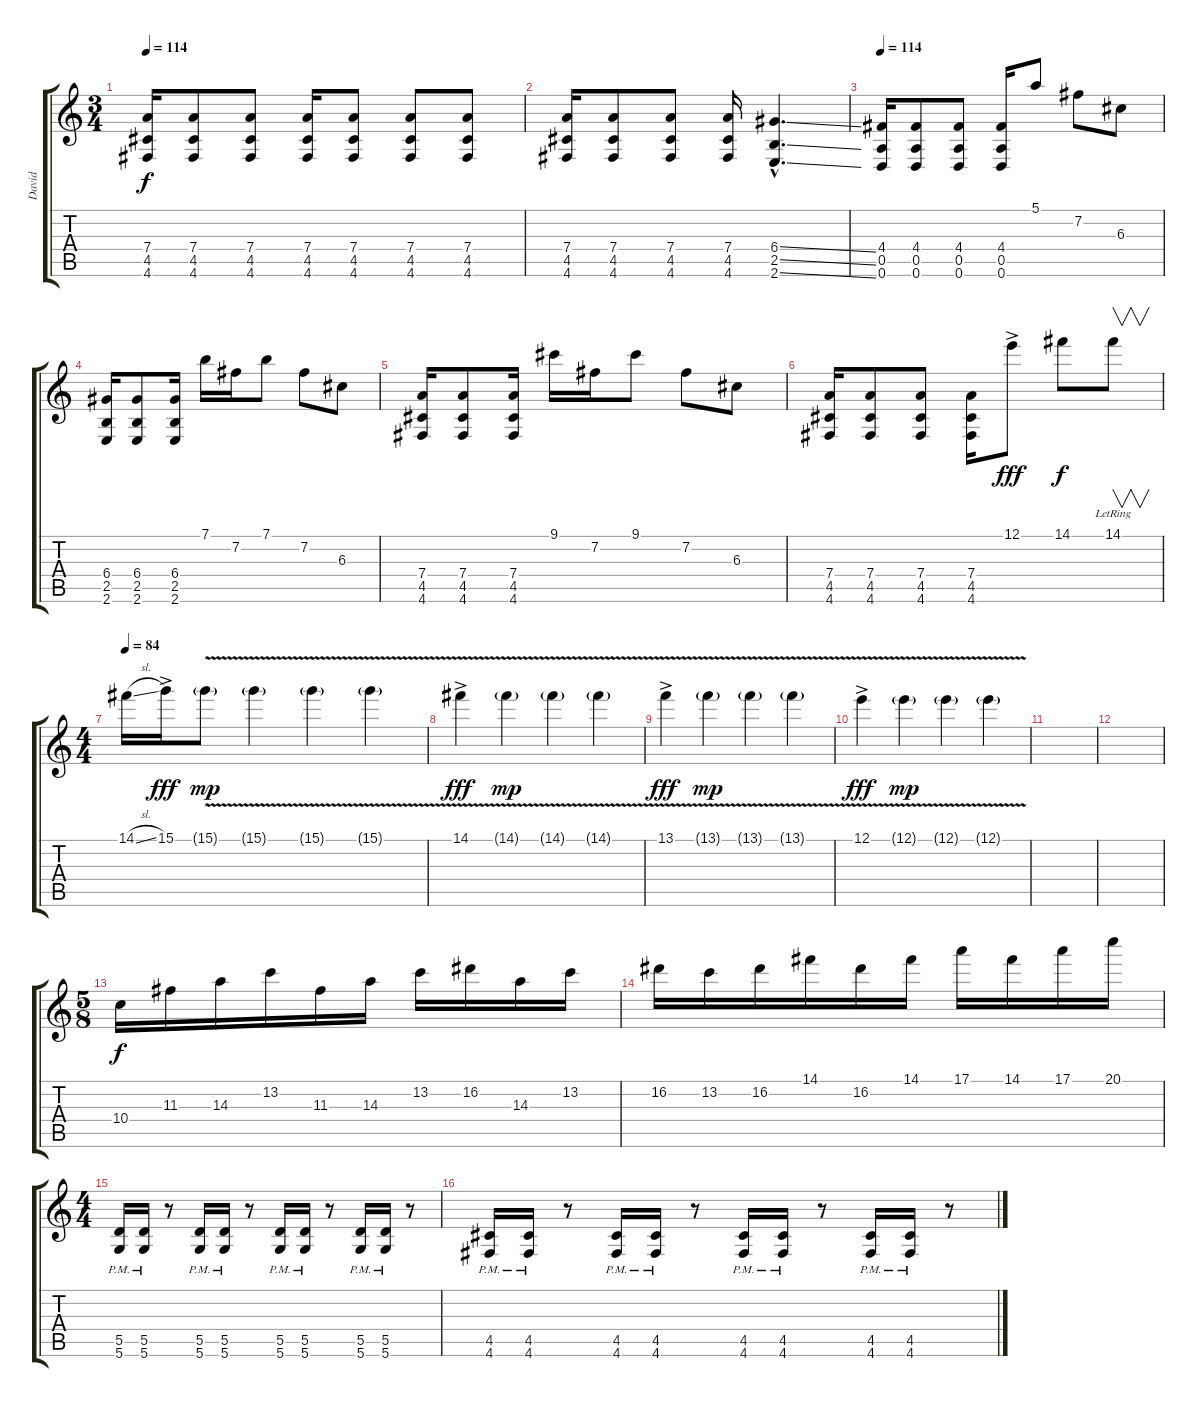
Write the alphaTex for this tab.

\track ("David" "David") {instrument distortionguitar}
\staff {score tabs}
\tuning (E4 B3 G3 D3 A2 D2) {hide}
\ts (3 4)
\tempo 114
\clef g2
\ks c
(7.4 4.5 4.6).16{dy f} (7.4 4.5 4.6).8 (7.4 4.5 4.6).8 (7.4 4.5 4.6).16 (7.4 4.5 4.6).8 (7.4 4.5 4.6).8 (7.4 4.5 4.6).8 |
(7.4 4.5 4.6).16 (7.4 4.5 4.6).8 (7.4 4.5 4.6).8 (7.4 4.5 4.6).16 (6.4{ss hac} 2.5{ss hac} 2.6{ss hac}).4{d} |
\tempo 114
(4.4 0.5 0.6).16 (4.4 0.5 0.6).8 (4.4 0.5 0.6).8 (4.4 0.5 0.6).16 5.1.8 7.2.8 6.3.8 |
(6.4 2.5 2.6).16 (6.4 2.5 2.6).8 (6.4 2.5 2.6).16 7.1.16 7.2.16 7.1.8 7.2.8 6.3.8 |
(7.4 4.5 4.6).16 (7.4 4.5 4.6).8 (7.4 4.5 4.6).16 9.1.16 7.2.16 9.1.8 7.2.8 6.3.8 |
(7.4 4.5 4.6).16 (7.4 4.5 4.6).8 (7.4 4.5 4.6).8 (7.4 4.5 4.6).16 12.1{ac}.8{dy fff} 14.1.8{dy f} 14.1{lr}.8{v} |
\ts (4 4)
\tempo 84
14.1{sl}.16 15.1{ac}.16{dy fff} 15.1{v g}.8{dy mp} 15.1{v g}.4 15.1{v g}.4 15.1{v g}.4 |
14.1{v ac}.4{dy fff} 14.1{v g}.4{dy mp} 14.1{v g}.4 14.1{v g}.4 |
13.1{v ac}.4{dy fff} 13.1{v g}.4{dy mp} 13.1{v g}.4 13.1{v g}.4 |
12.1{v ac}.4{dy fff} 12.1{v g}.4{dy mp} 12.1{v g}.4 12.1{v g}.4 |
|
|
\ts (5 8)
10.4.16{dy f} 11.3.16 14.3.16 13.2.16 11.3.16 14.3.16 13.2.16 16.2.16 14.3.16 13.2.16 |
16.2.16 13.2.16 16.2.16 14.1.16 16.2.16 14.1.16 17.1.16 14.1.16 17.1.16 20.1.16 |
\ts (4 4)
(5.5{pm} 5.6{pm}).16 (5.5{pm} 5.6{pm}).16 r.8 (5.5{pm} 5.6{pm}).16 (5.5{pm} 5.6{pm}).16 r.8 (5.5{pm} 5.6{pm}).16 (5.5{pm} 5.6{pm}).16 r.8 (5.5{pm} 5.6{pm}).16 (5.5{pm} 5.6{pm}).16 r.8 |
(4.5{pm} 4.6{pm}).16 (4.5{pm} 4.6{pm}).16 r.8 (4.5{pm} 4.6{pm}).16 (4.5{pm} 4.6{pm}).16 r.8 (4.5{pm} 4.6{pm}).16 (4.5{pm} 4.6{pm}).16 r.8 (4.5{pm} 4.6{pm}).16 (4.5{pm} 4.6{pm}).16 r.8
